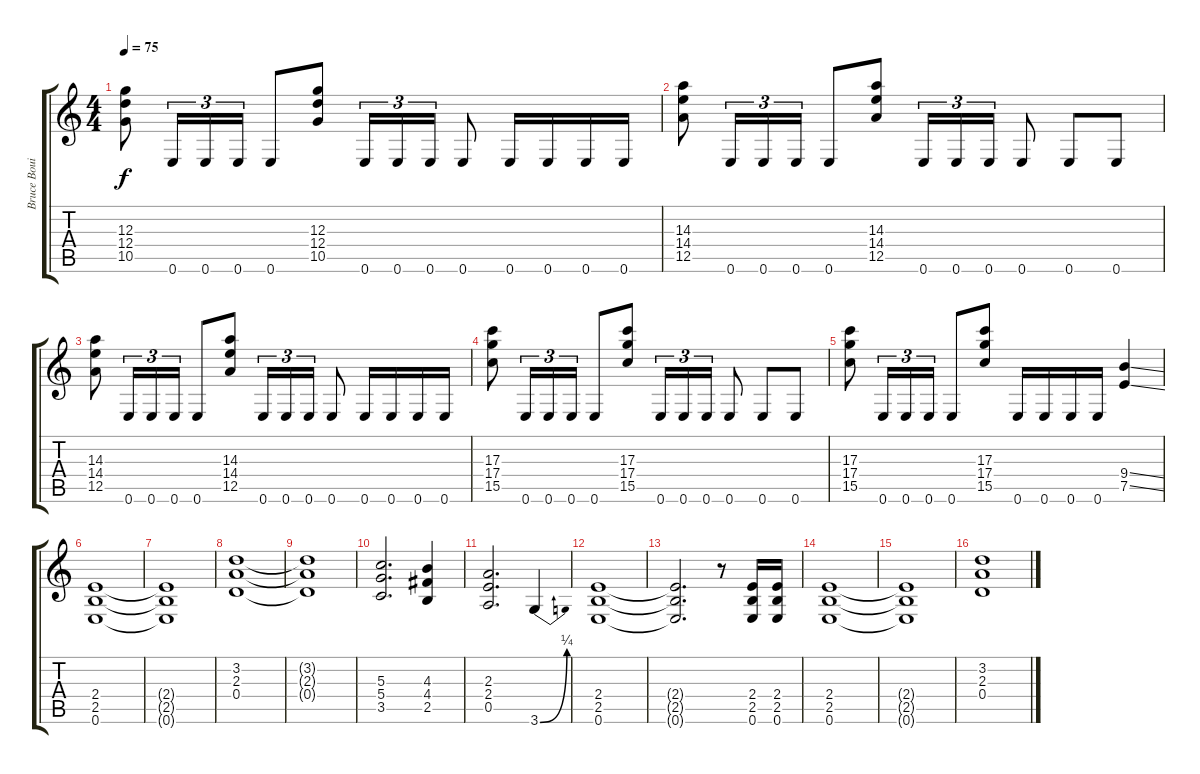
\track ("Bruce Bouilliet" "Bruce Boui") {instrument overdrivenguitar}
\staff {score tabs}
\tuning (E4 B3 G3 D3 A2 E2) {hide}
\ts (4 4)
\tempo 75
\clef g2
\ks c
(12.3 12.4 10.5).8{dy f} 0.6.16{tu (3 2)} 0.6.16{tu (3 2)} 0.6.16{tu (3 2)} 0.6.8 (12.3 12.4 10.5).8 0.6.16{tu (3 2)} 0.6.16{tu (3 2)} 0.6.16{tu (3 2)} 0.6.8 0.6.16 0.6.16 0.6.16 0.6.16 |
(14.3 14.4 12.5).8 0.6.16{tu (3 2)} 0.6.16{tu (3 2)} 0.6.16{tu (3 2)} 0.6.8 (14.3 14.4 12.5).8 0.6.16{tu (3 2)} 0.6.16{tu (3 2)} 0.6.16{tu (3 2)} 0.6.8 0.6.8 0.6.8 |
(14.3 14.4 12.5).8 0.6.16{tu (3 2)} 0.6.16{tu (3 2)} 0.6.16{tu (3 2)} 0.6.8 (14.3 14.4 12.5).8 0.6.16{tu (3 2)} 0.6.16{tu (3 2)} 0.6.16{tu (3 2)} 0.6.8 0.6.16 0.6.16 0.6.16 0.6.16 |
(17.3 17.4 15.5).8 0.6.16{tu (3 2)} 0.6.16{tu (3 2)} 0.6.16{tu (3 2)} 0.6.8 (17.3 17.4 15.5).8 0.6.16{tu (3 2)} 0.6.16{tu (3 2)} 0.6.16{tu (3 2)} 0.6.8 0.6.8 0.6.8 |
(17.3 17.4 15.5).8 0.6.16{tu (3 2)} 0.6.16{tu (3 2)} 0.6.16{tu (3 2)} 0.6.8 (17.3 17.4 15.5).8 0.6.16 0.6.16 0.6.16 0.6.16 (9.4{ss} 7.5{ss}).4 |
(2.4 2.5 0.6).1 |
(2.4{t} 2.5{t} 0.6{t}).1 |
(3.2 2.3 0.4).1 |
(3.2{t} 2.3{t} 0.4{t}).1 |
(5.3 5.4 3.5).2{d} (4.3 4.4 2.5).4 |
(2.3 2.4 0.5).2{d} 3.6{be (bend 0 0 60 1)}.4 |
(2.4 2.5 0.6).1 |
(2.4{t} 2.5{t} 0.6{t}).2{d} r.8 (2.4 2.5 0.6).16 (2.4 2.5 0.6).16 |
(2.4 2.5 0.6).1 |
(2.4{t} 2.5{t} 0.6{t}).1 |
(3.2 2.3 0.4).1
